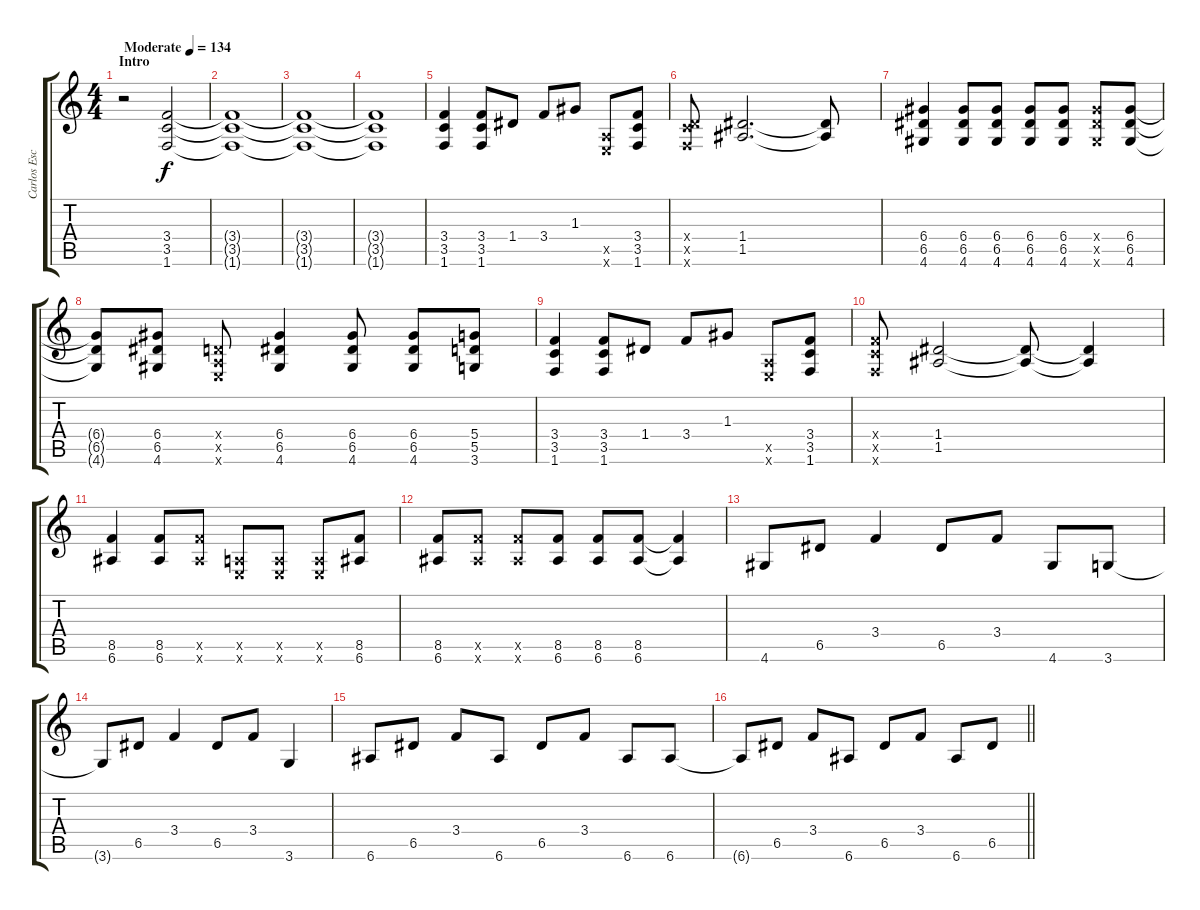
\track ("Carlos Escobedo" "Carlos Esc") {instrument distortionguitar}
\staff {score tabs}
\tuning (E4 B3 G3 D3 A2 E2) {hide}
\ts (4 4)
\section ("" "Intro")
\tempo (134 "Moderate")
\clef g2
\ks c
r.2{dy f volume 0 instrument distortionguitar} (3.4 3.5 1.6).2{volume 16} |
(3.4{t} 3.5{t} 1.6{t}).1 |
(3.4{t} 3.5{t} 1.6{t}).1 |
(3.4{t} 3.5{t} 1.6{t}).1 |
(3.4 3.5 1.6).4 (3.4 3.5 1.6).8 1.4.8 3.4.8 1.3.8 (0.5{x} 0.6{x}).8 (3.4 3.5 1.6).8 |
(0.4{x} 3.5{x} 1.6{x}).8 (1.4 1.5).2{d} (1.4{t} 1.5{t}).8 |
(6.4 6.5 4.6).4 (6.4 6.5 4.6).8 (6.4 6.5 4.6).8 (6.4 6.5 4.6).8 (6.4 6.5 4.6).8 (6.4{x} 6.5{x} 4.6{x}).8 (6.4 6.5 4.6).8 |
(6.4{t} 6.5{t} 4.6{t}).8 (6.4 6.5 4.6).8 (0.4{x} 0.5{x} 0.6{x}).8 (6.4 6.5 4.6).4 (6.4 6.5 4.6).8 (6.4 6.5 4.6).8 (5.4 5.5 3.6).8 |
(3.4 3.5 1.6).4 (3.4 3.5 1.6).8 1.4.8 3.4.8 1.3.8 (0.5{x} 0.6{x}).8 (3.4 3.5 1.6).8 |
(3.4{x} 3.5{x} 1.6{x}).8 (1.4 1.5).2 (1.4{t} 1.5{t}).8 (1.4{t} 1.5{t}).4 |
(8.5 6.6).4 (8.5 6.6).8 (8.5{x} 6.6{x}).8 (0.5{x} 0.6{x}).8 (0.5{x} 0.6{x}).8 (0.5{x} 0.6{x}).8 (8.5 6.6).8 |
(8.5 6.6).8 (8.5{x} 6.6{x}).8 (8.5{x} 6.6{x}).8 (8.5 6.6).8 (8.5 6.6).8 (8.5 6.6).8 (8.5{t} 6.6{t}).4 |
4.6.8{instrument electricguitarclean} 6.5.8 3.4.4 6.5.8 3.4.8 4.6.8 3.6.8 |
3.6{t}.8 6.5.8 3.4.4 6.5.8 3.4.8 3.6.4 |
6.6.8 6.5.8 3.4.8 6.6.8 6.5.8 3.4.8 6.6.8 6.6.8 |
\barLineRight lightlight
6.6{t}.8 6.5.8 3.4.8 6.6.8 6.5.8 3.4.8 6.6.8 6.5.8
